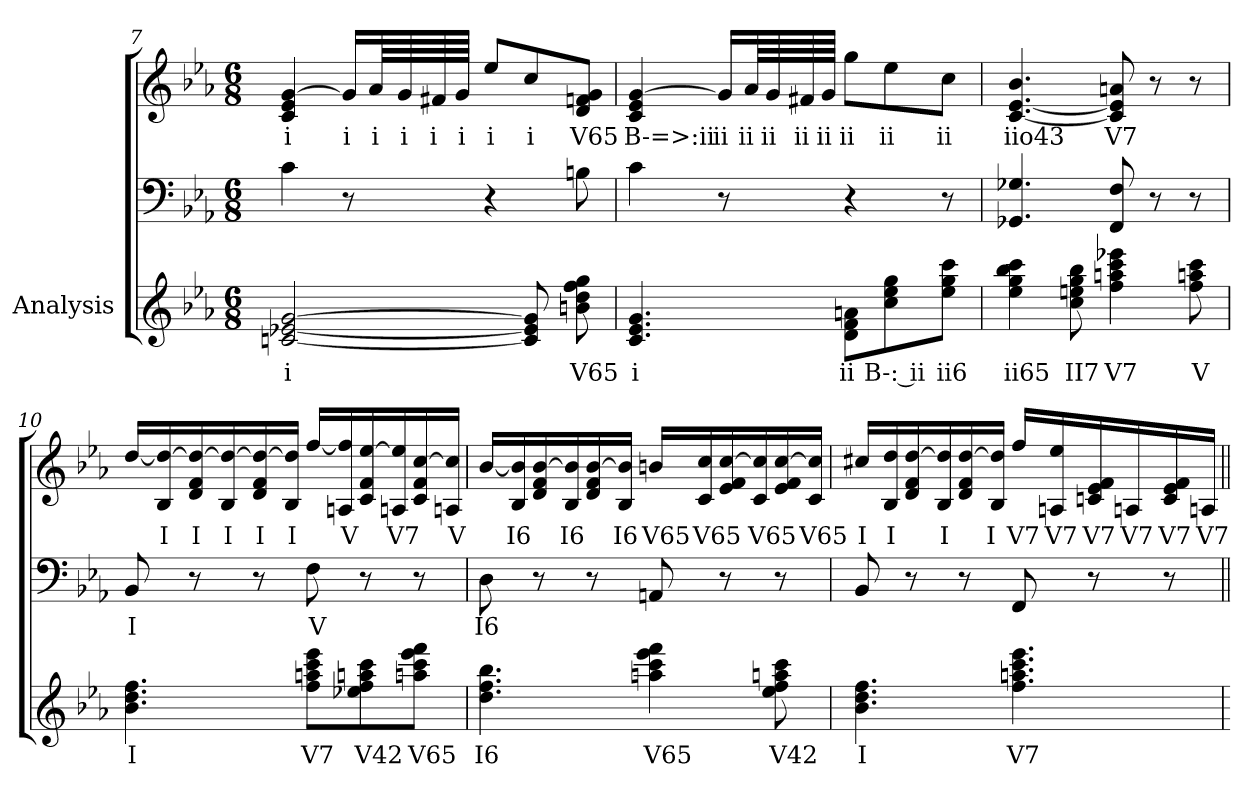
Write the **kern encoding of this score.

**kern	**text	**kern	**text	**kern	**text
*part3	*part3	*part2	*part2	*part1	*part1
*staff3	*staff3	*staff2	*staff2	*staff1	*staff1
*I"Analysis	*	*	*	*	*
*	*	*clefF4	*	*clefG2	*
*k[b-e-a-]	*	*k[b-e-a-]	*	*k[b-e-a-]	*
*M6/8	*	*M6/8	*	*M6/8	*
=7	=7	=7	=7	=7	=7
[2cn [2e-X [2g	i	4c	.	4c 4e- [4g	i
.	.	8r	.	16gLL]	i
.	.	.	.	64a-LL	i
.	.	.	.	64g	i
.	.	.	.	64f#X	i
.	.	.	.	64gJJJJ	i
.	.	4r	.	8ee-L	i
8c] 8e-] 8g]	.	.	.	8cc	i
8bn 8dd 8ff 8gg	V65	8Bn	.	8d 8fn 8gJ	V65
=8	=8	=8	=8	=8	=8
4.c 4.e- 4.g	i	4c	.	4c 4e- [4g	B-=>:ii
.	.	8r	.	16gLL]	ii
.	.	.	.	64a-LL	ii
.	.	.	.	64g	ii
.	.	.	.	64f#X	ii
.	.	.	.	64gJJJJ	ii
8d 8f 8anL	ii	4r	.	8ggL	ii
8cc 8ee- 8gg	B-: ii	.	.	8ee-	ii
8ee- 8gg 8cccJ	ii6	8r	.	8ccJ	ii
=9	=9	=9	=9	=9	=9
4ee- 4gg 4bb- 4ccc	ii65	4.GG-X 4.G-X	.	[4.c [4.e- 4.b-	iio43
8cc 8een 8gg 8bb-	II7	.	.	.	.
4ff 4aan 4ccc 4eee-X	V7	8FF 8F	.	8c] 8e-] 8an	V7
.	.	8r	.	8r	.
8ff 8aan 8ccc	V	8r	.	8r	.
=10	=10	=10	=10	=10	=10
4.b- 4.dd 4.ff	I	8BB-	I	[16ddLL	.
.	.	.	.	16dd_ 16B-	I
.	.	8r	.	16dd_ 16d 16f	I
.	.	.	.	16dd_ 16B-	I
.	.	8r	.	16dd_ 16d 16f	I
.	.	.	.	16dd] 16B-JJ	I
8ff 8aan 8ccc 8eee-L	V7	8F	V	[16ffLL	.
.	.	.	.	16ff] 16An	V
8ee-X 8ff 8aan 8ccc	V42	8r	V7	[16ee- 16c 16f	.
.	.	.	.	16ee-] 16An	V7
8aan 8ccc 8eee- 8fffJ	V65	8r	V	[16cc 16c 16f	.
.	.	.	.	16cc] 16AnJJ	V
=11	=11	=11	=11	=11	=11
4.dd 4.ff 4.bb-	I6	8D	I6	[16b-LL	.
.	.	.	.	16b-] 16B-	I6
.	.	8r	I6	[16b- 16d 16f	.
.	.	.	.	16b-] 16B-	I6
.	.	8r	I6	[16b- 16d 16f	.
.	.	.	.	16b-] 16B-JJ	I6
4aan 4ccc 4eee- 4fff	V65	8AAn	.	16bnLL	V65
.	.	.	.	16cc 16c	V65
.	.	8r	V65	[16cc 16e- 16f	.
.	.	.	.	16cc] 16c	V65
8ee- 8ff 8aan 8ccc	V42	8r	V65	[16cc 16e- 16f	.
.	.	.	.	16cc] 16cJJ	V65
=12	=12	=12	=12	=12	=12
4.b- 4.dd 4.ff	I	8BB-	.	16cc#XLL	I
.	.	.	.	16dd 16B-	I
.	.	8r	I	[16dd 16d 16f	.
.	.	.	.	16dd] 16B-	I
.	.	8r	I	[16dd 16d 16f	.
.	.	.	.	16dd] 16B-JJ	I
4.ff 4.aan 4.ccc 4.eee-	V7	8FF	.	16ffLL	V7
.	.	.	.	16ee- 16An	V7
.	.	8r	.	16cn 16e- 16f	V7
.	.	.	.	16An	V7
.	.	8r	.	16c 16e- 16f	V7
.	.	.	.	16AnJJ	V7
=	=||	=||	=||	=||	=||
*-	*-	*-	*-	*-	*-
